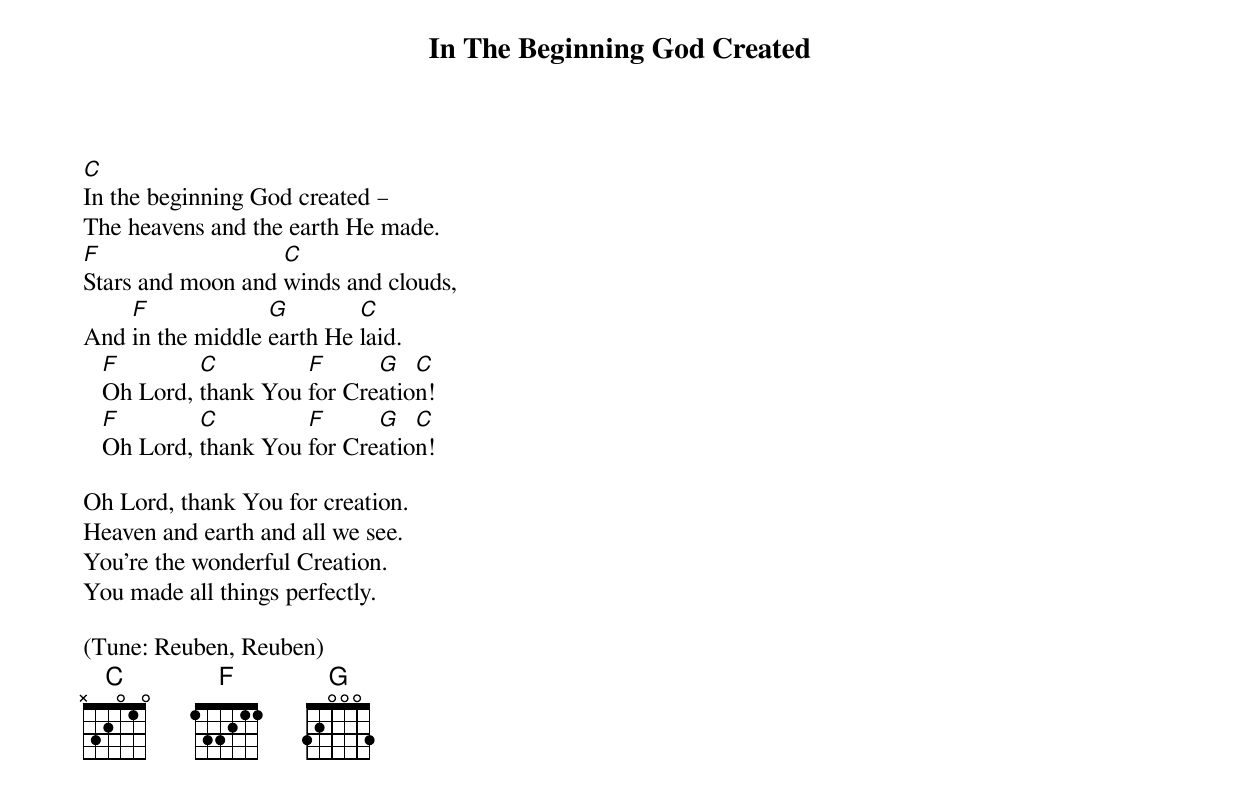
{title: In The Beginning God Created}


[C]In the beginning God created –
The heavens and the earth He made.
[F]Stars and moon and [C]winds and clouds,
And [F]in the middle [G]earth He [C]laid.
   [F]Oh Lord, [C]thank You [F]for Cre[G]atio[C]n!
   [F]Oh Lord, [C]thank You [F]for Cre[G]atio[C]n!

Oh Lord, thank You for creation.
Heaven and earth and all we see.
You're the wonderful Creation.
You made all things perfectly.

(Tune: Reuben, Reuben)
